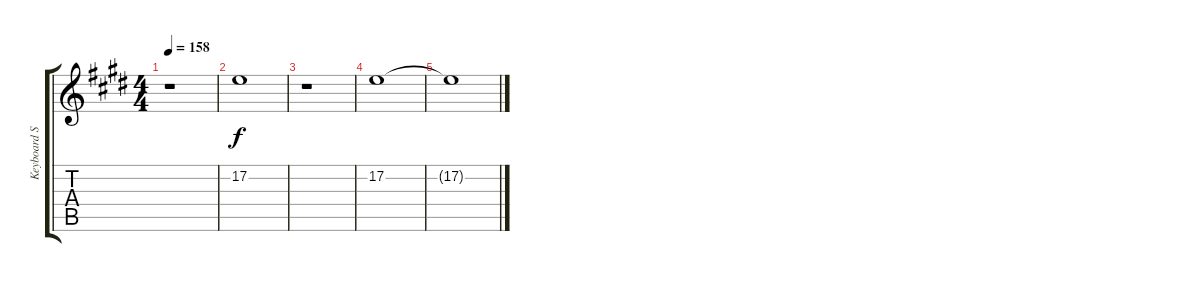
\track ("Keyboard Synth" "Keyboard S") {instrument lead2sawtooth}
\staff {score tabs}
\tuning (E4 B3 G3 D3 A2 E2) {hide}
\ts (4 4)
\tempo 158
\clef g2
\ks c#minor
r.1{dy f} |
17.2.1 |
r.1 |
17.2.1 |
17.2{t}.1
